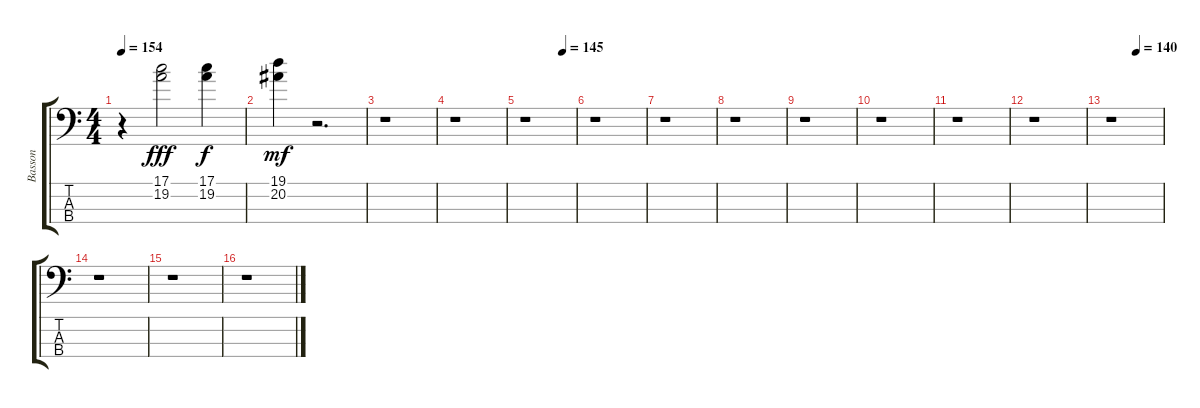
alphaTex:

\track ("Basson" "Basson") {instrument fretlessbass}
\staff {score tabs}
\tuning (G2 D2 A1 E1) {hide}
\ts (4 4)
\tempo 154
\clef f4
\ks c
r.4{dy f} (17.1 19.2).2{dy fff} (17.1 19.2).4{dy f} |
(19.1 20.2).4{dy mf} r.2{d} |
r.1 |
r.1 |
\tempo (145 0.75)
r.1 |
r.1 |
r.1 |
r.1 |
r.1 |
r.1 |
r.1 |
r.1 |
\tempo (140 0.5)
r.1 |
r.1 |
r.1 |
r.1
